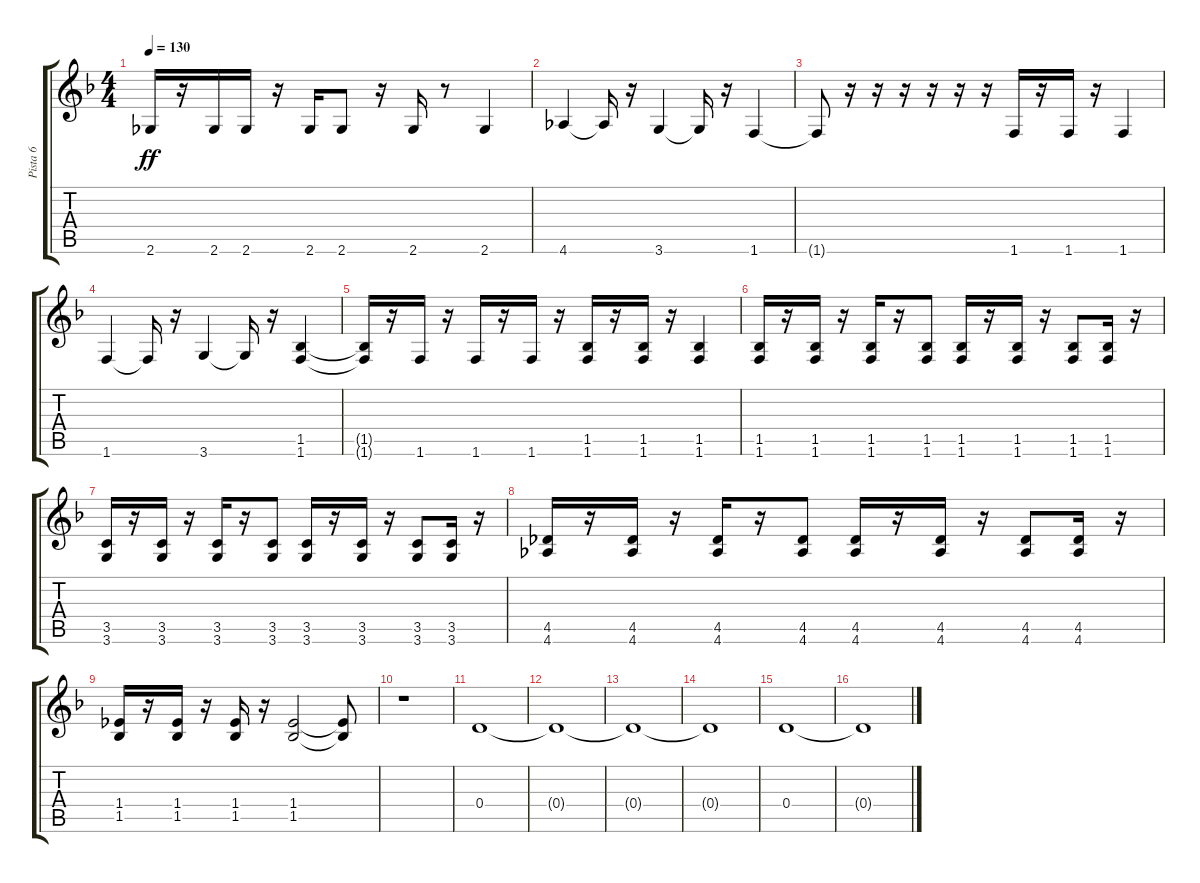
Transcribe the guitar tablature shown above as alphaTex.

\track ("Pista 6" "Pista 6") {instrument distortionguitar}
\staff {score tabs}
\tuning (E4 B3 G3 D3 A2 E2) {hide}
\ts (4 4)
\tempo 130
\clef g2
\ks dminor
2.6.16{dy ff} r.16 2.6.16 2.6.16 r.16 2.6.16 2.6.8 r.16 2.6.16 r.8 2.6.4 |
4.6.4 4.6{t}.16 r.16 3.6.4 3.6{t}.16 r.16 1.6.4 |
1.6{t}.8 r.16 r.16 r.16 r.16 r.16 r.16 1.6.16 r.16 1.6.16 r.16 1.6.4 |
1.6.4 1.6{t}.16 r.16 3.6.4 3.6{t}.16 r.16 (1.5 1.6).4 |
(1.5{t} 1.6{t}).16 r.16 1.6.16 r.16 1.6.16 r.16 1.6.16 r.16 (1.5 1.6).16 r.16 (1.5 1.6).16 r.16 (1.5 1.6).4 |
(1.5 1.6).16 r.16 (1.5 1.6).16 r.16 (1.5 1.6).16 r.16 (1.5 1.6).8 (1.5 1.6).16 r.16 (1.5 1.6).16 r.16 (1.5 1.6).8 (1.5 1.6).16 r.16 |
(3.5 3.6).16 r.16 (3.5 3.6).16 r.16 (3.5 3.6).16 r.16 (3.5 3.6).8 (3.5 3.6).16 r.16 (3.5 3.6).16 r.16 (3.5 3.6).8 (3.5 3.6).16 r.16 |
(4.5 4.6).16 r.16 (4.5 4.6).16 r.16 (4.5 4.6).16 r.16 (4.5 4.6).8 (4.5 4.6).16 r.16 (4.5 4.6).16 r.16 (4.5 4.6).8 (4.5 4.6).16 r.16 |
(1.4 1.5).16 r.16 (1.4 1.5).16 r.16 (1.4 1.5).16 r.16 (1.4 1.5).2 (1.4{t} 1.5{t}).8 |
r.1 |
0.4.1 |
0.4{t}.1 |
0.4{t}.1 |
0.4{t}.1 |
0.4.1 |
0.4{t}.1
